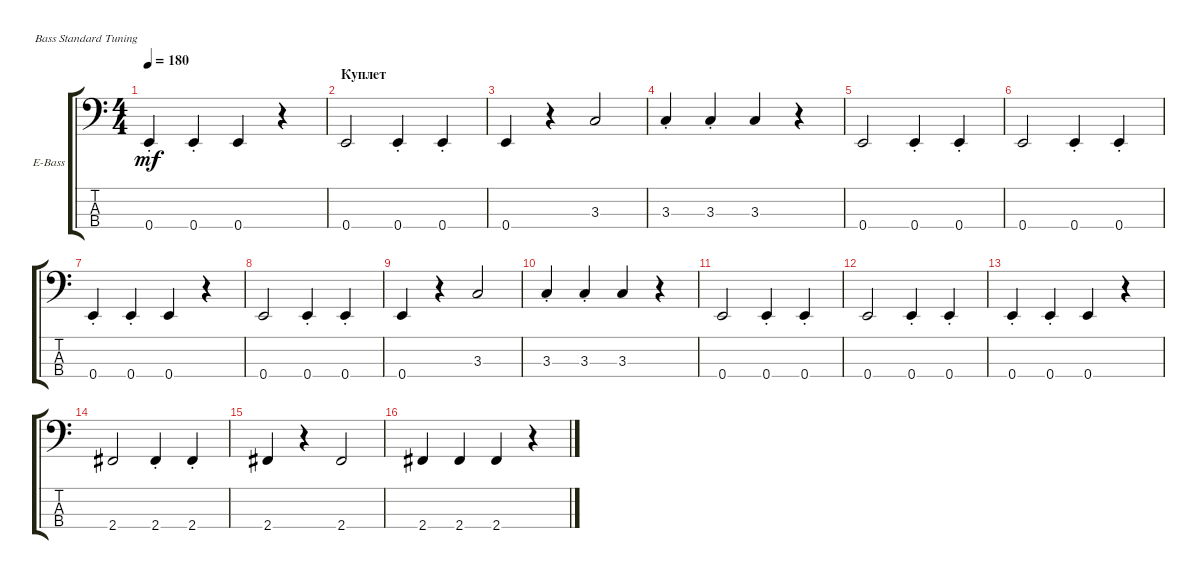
\defaultSystemsLayout 4
\bracketExtendMode groupsimilarinstruments
\firstSystemTrackNameOrientation horizontal
\otherSystemsTrackNameOrientation horizontal
\track ("Игорь Тихомиров" "E-Bass") {instrument electricbassfinger}
\staff {score tabs}
\tuning (G2 D2 A1 E1)
\ts (4 4)
\tempo 180
\clef f4
\ks c
0.4{st}.4{dy mf} 0.4{st}.4 0.4.4 r.4 |
\section ("" "Куплет")
0.4.2 0.4{st}.4 0.4{st}.4 |
0.4.4 r.4 3.3.2 |
3.3{st}.4 3.3{st}.4 3.3.4 r.4 |
0.4.2 0.4{st}.4 0.4{st}.4 |
0.4.2 0.4{st}.4 0.4{st}.4 |
0.4{st}.4 0.4{st}.4 0.4.4 r.4 |
0.4.2 0.4{st}.4 0.4{st}.4 |
0.4.4 r.4 3.3.2 |
3.3{st}.4 3.3{st}.4 3.3.4 r.4 |
0.4.2 0.4{st}.4 0.4{st}.4 |
0.4.2 0.4{st}.4 0.4{st}.4 |
0.4{st}.4 0.4{st}.4 0.4.4 r.4 |
2.4.2 2.4{st}.4 2.4{st}.4 |
2.4.4 r.4 2.4.2 |
2.4.4 2.4.4 2.4.4 r.4
